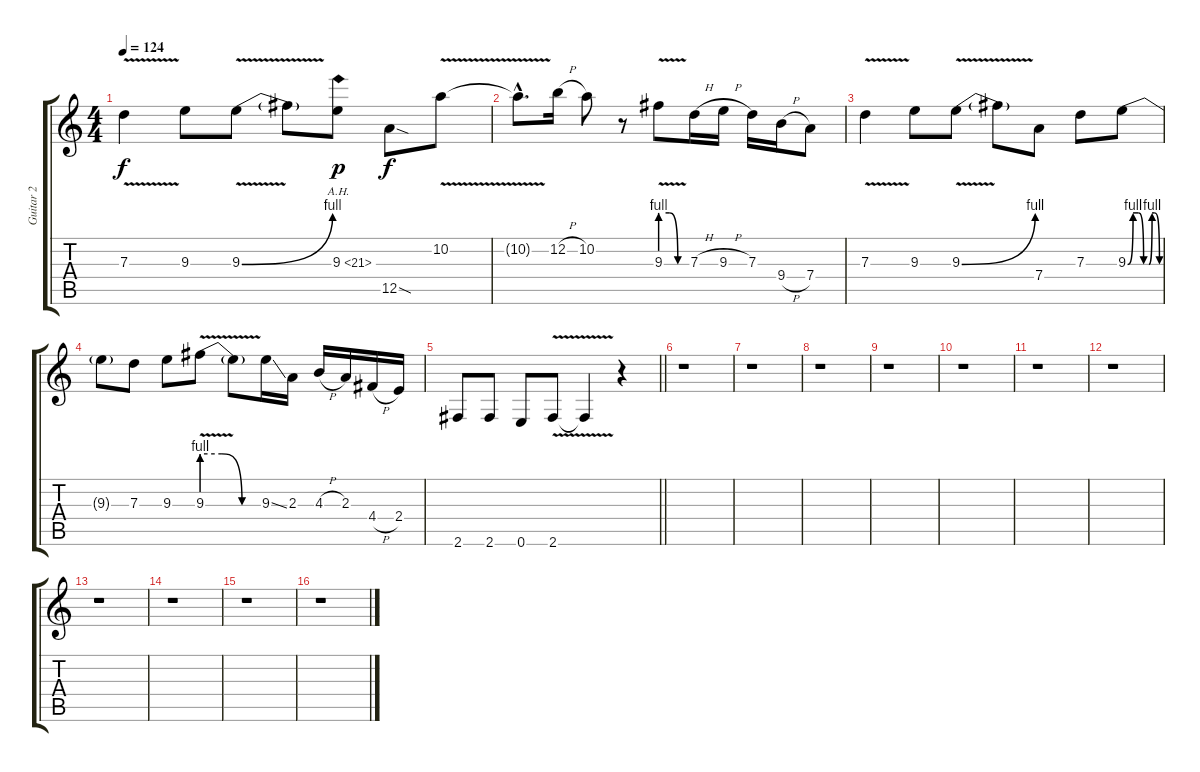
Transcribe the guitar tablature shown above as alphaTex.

\track ("Guitar 2" "Guitar 2") {instrument overdrivenguitar}
\staff {score tabs}
\tuning (E4 B3 G3 D3 A2 E2) {hide}
\ts (4 4)
\tempo 124
\clef g2
\ks c
7.3{v}.4{dy f} 9.3.8 9.3{be (bend 0 0 60 4) v}.8 9.3{t}.8 9.3{ah 12}.8{dy p} 12.5{sod}.8{dy f} 10.2{v}.8 |
10.2{hac t}.8{d} 12.2{h}.16 10.2.8 r.8 9.3{be (custom 0 4 20 4 40 0 60 0) v}.8 7.3{h}.16 9.3{h}.16 7.3.16 9.4{h}.16 7.4.8 |
7.3{v}.4 9.3.8 9.3{be (bend 0 0 60 4) v}.8 9.3{t}.8 7.4.8 7.3.8 9.3{be (custom 0 0 10 4 20 4 30 0 40 0 46 4 51 4 60 0)}.8 |
9.3{t}.8 7.3.8 9.3.8 9.3{be (custom 0 4 20 4 40 0 60 0) v}.8 9.3{t}.8 9.3{ss}.16 2.3.16 4.3{h}.16 2.3.16 4.4{h}.16 2.4.16 |
\barLineRight lightlight
2.6.8 2.6.8 0.6.8 2.6{v}.8 2.6{t}.4 r.4 |
r.1{volume 13} |
r.1 |
r.1 |
r.1 |
r.1 |
r.1 |
r.1 |
r.1 |
r.1 |
r.1 |
r.1
